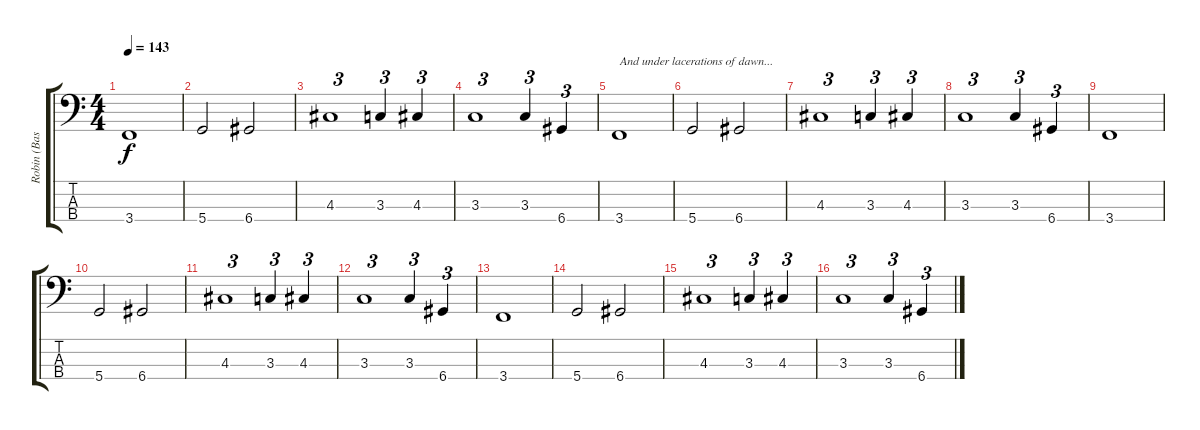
\track ("Robin (Bass)" "Robin (Bas") {instrument electricbasspick}
\staff {score tabs}
\tuning (G2 D2 A1 D1) {hide}
\ts (4 4)
\tempo 143
\clef f4
\ks c
3.4.1{dy f} |
5.4.2 6.4.2 |
4.3.1{tu (3 2)} 3.3.4{tu (3 2)} 4.3.4{tu (3 2)} |
3.3.1{tu (3 2)} 3.3.4{tu (3 2)} 6.4.4{tu (3 2)} |
3.4.1{txt "And under lacerations of dawn..."} |
5.4.2 6.4.2 |
4.3.1{tu (3 2)} 3.3.4{tu (3 2)} 4.3.4{tu (3 2)} |
3.3.1{tu (3 2)} 3.3.4{tu (3 2)} 6.4.4{tu (3 2)} |
3.4.1 |
5.4.2 6.4.2 |
4.3.1{tu (3 2)} 3.3.4{tu (3 2)} 4.3.4{tu (3 2)} |
3.3.1{tu (3 2)} 3.3.4{tu (3 2)} 6.4.4{tu (3 2)} |
3.4.1 |
5.4.2 6.4.2 |
4.3.1{tu (3 2)} 3.3.4{tu (3 2)} 4.3.4{tu (3 2)} |
3.3.1{tu (3 2)} 3.3.4{tu (3 2)} 6.4.4{tu (3 2)}
